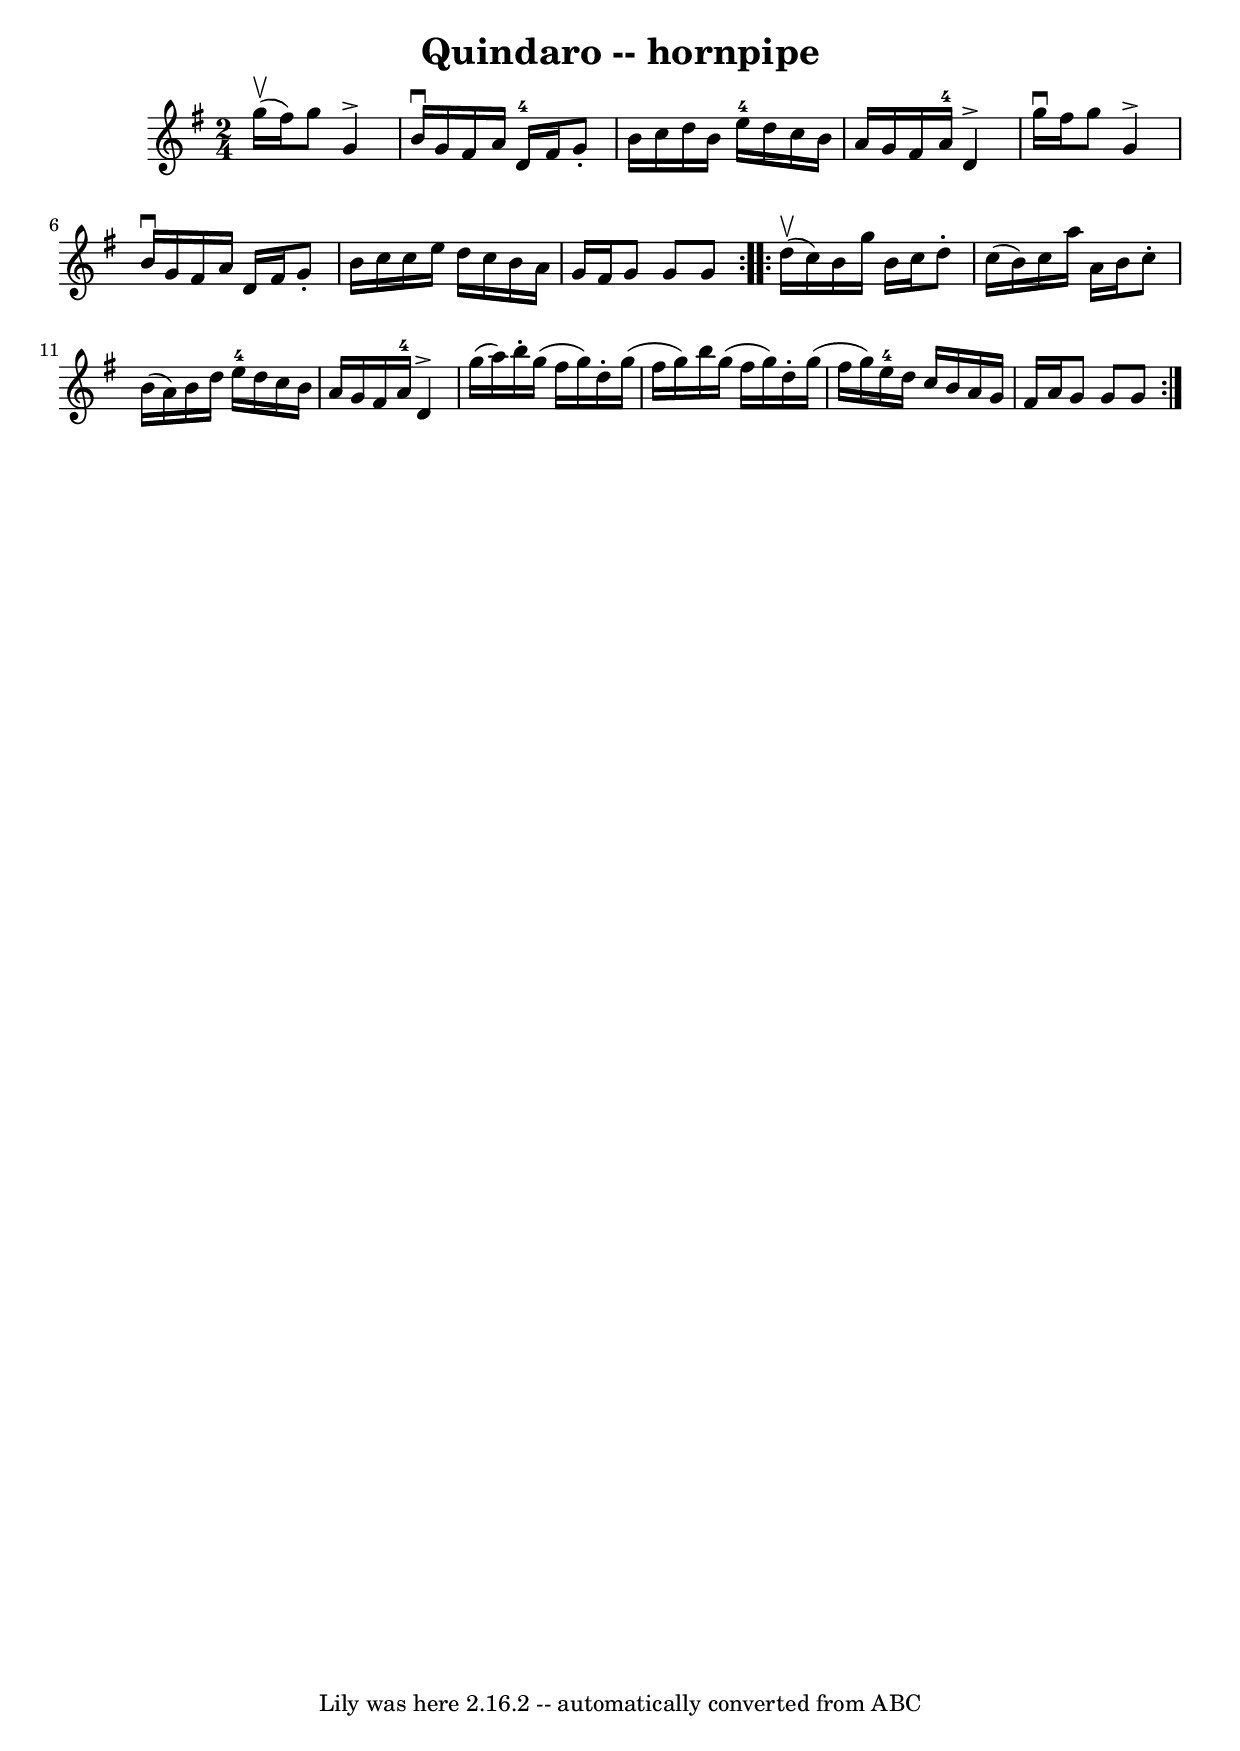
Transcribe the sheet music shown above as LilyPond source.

\version "2.16.2"
\include "Mammoth.ily"
\header {
	%% book = "Cole's 1000 Fiddle Tunes"
	crossRefNumber = "1"
	footnotes = "\\\\\\\\QUINDARO HORNPIPE -- First and 3d couples balance, swing 6 hands half round;\\\\balance again, swing 6 hands round to place; First couple down the centre;\\\\back, cast off, right and left 4."
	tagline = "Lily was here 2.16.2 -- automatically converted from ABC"
	title = "Quindaro -- hornpipe"
}
voicedefault =  {


\repeat volta 2 {
\time 2/4 
\key g \major g''16 (^\upbow fis''16)       |
 g''8  
 g'4^\accent b'16^\downbow g'16    |
 fis'16 a'16 d'16 
-4 fis'16 g'8 -. b'16 c''16    |
 d''16 b'16 e''16 
-4 d''16 c''16 b'16 a'16 g'16    |
 fis'16 a'16-4 
 d'4^\accent g''16^\downbow fis''16    |
     |
 g''8    
g'4^\accent b'16^\downbow g'16    |
 fis'16 a'16 d'16    
fis'16 g'8 -. b'16 c''16    |
 c''16 e''16 d''16 c''16 
 b'16 a'16 g'16 fis'16    |
 g'8 g'8 g'8    }     
\repeat volta 2 { d''16 (^\upbow c''16)       |
 b'16 g''16 
 b'16 c''16 d''8 -. c''16 (b'16)   |
 c''16 a''16    
a'16 b'16 c''8 -. b'16 (a'16)   |
 b'16 d''16 e''16 
-4 d''16 c''16 b'16 a'16 g'16    |
 fis'16 a'16-4 
 d'4^\accent g''16 (a''16)   |
     |
 b''16 -. g''16 
(fis''16 g''16) d''16 -. g''16 (fis''16 g''16)   |
 
 b''16 g''16 (fis''16 g''16) d''16 -. g''16 (fis''16    
g''16)   |
 e''16-4 d''16 c''16 b'16 a'16 g'16    
fis'16 a'16    |
 g'8 g'8 g'8    }   
}

\score{
    <<

	\context Staff="default"
	{
	    \voicedefault 
	}

    >>
	\layout {
	}
	\midi {}
}
